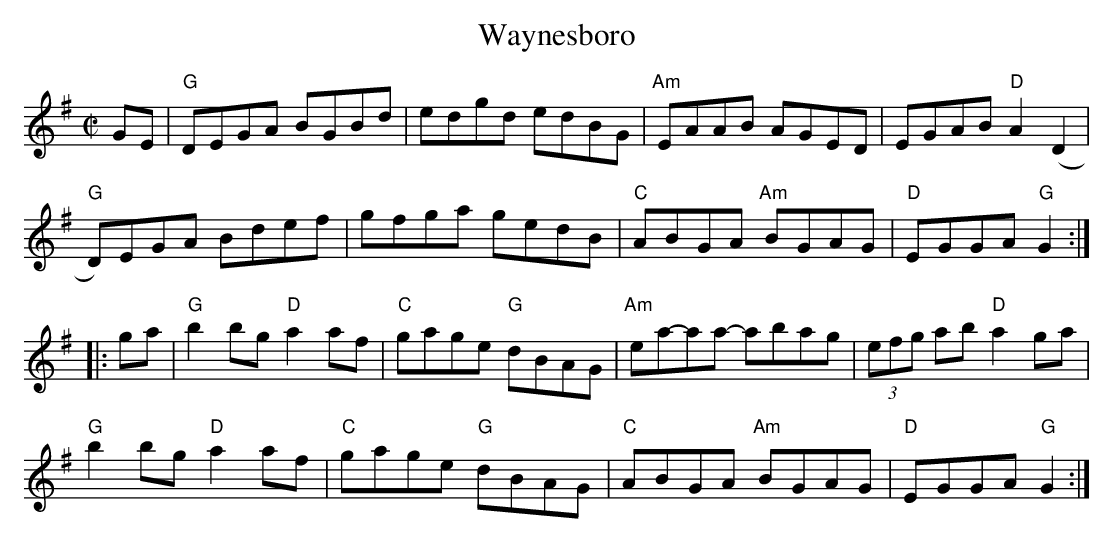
X:1
T:Waynesboro
M:C|
L:1/8
K:G
GE |\
"G"DEGA BGBd | edgd edBG | "Am"EAAB AGED | EGAB "D"A2 (D2 |
"G"D)EGA Bdef | gfga gedB | "C"ABGA "Am"BGAG | "D"EGGA "G"G2 :|
|: ga |\
"G"b2bg "D"a2af | "C"gage "G"dBAG | "Am"ea-aa -abag | (3efg ab "D"a2ga |
"G"b2bg "D"a2af | "C"gage "G"dBAG | "C"ABGA "Am"BGAG | "D"EGGA "G"G2 :|
